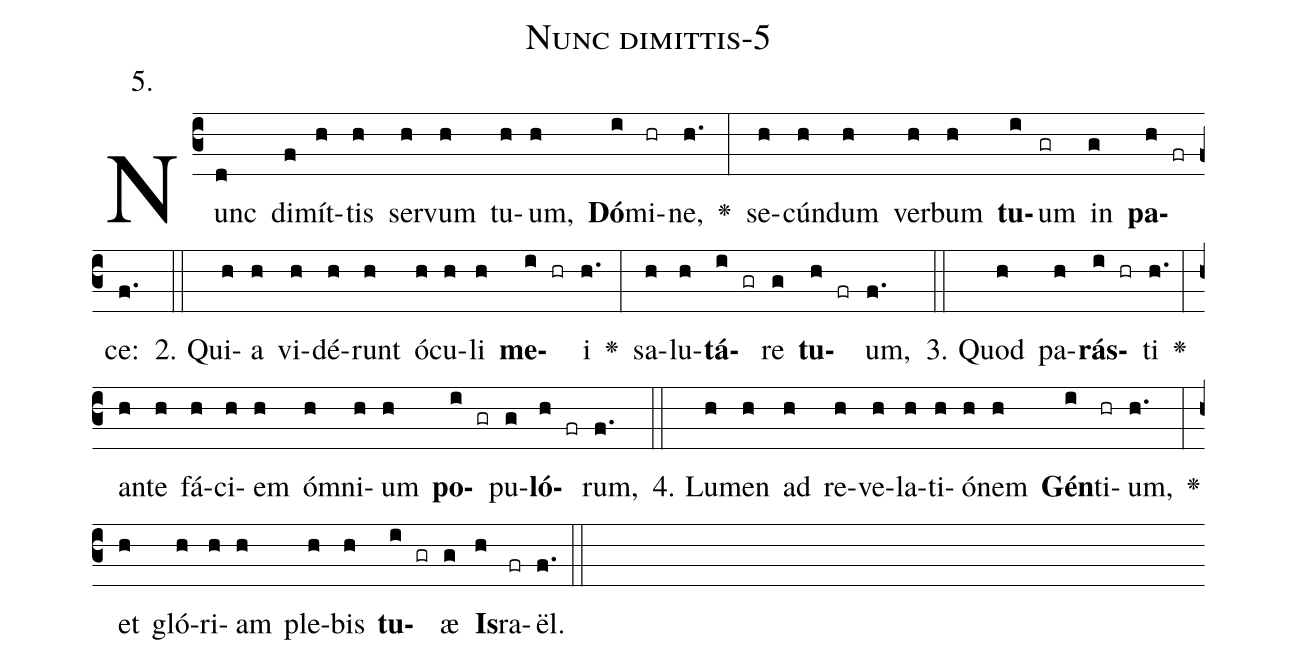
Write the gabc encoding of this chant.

name: Nunc dimittis-5;
annotation: 5.;
%%
(c3)Nunc(d) di(f)mít(h)tis(h) ser(h)vum(h) tu(h)um,(h) <b>Dó</b>(i)mi(hr)ne,(h.) <v>\greheightstar</v>(:) se(h)cún(h)dum(h) ver(h)bum(h) <b>tu</b>(i)um(gr) in(g) <b>pa</b>(h fr)ce:(f.) (::)
2. Qui(h)a(h) vi(h)dé(h)runt(h) ó(h)cu(h)li(h) <b>me</b>(i hr)i(h.) <v>\greheightstar</v>(:) sa(h)lu(h)<b>tá</b>(i gr)re(g) <b>tu</b>(h fr)um,(f.) (::)
3. Quod(h) pa(h)<b>rás</b>(i hr)ti(h.) <v>\greheightstar</v>(:) an(h)te(h) fá(h)ci(h)em(h) óm(h)ni(h)um(h) <b>po</b>(i gr)pu(g)<b>ló</b>(h fr)rum,(f.) (::)
4. Lu(h)men(h) ad(h) re(h)ve(h)la(h)ti(h)ó(h)nem(h) <b>Gén</b>(i)ti(hr)um,(h.) <v>\greheightstar</v>(:) et(h) gló(h)ri(h)am(h) ple(h)bis(h) <b>tu</b>(i gr)æ(g) <b>Is</b>(h)ra(fr)ël.(f.) (::)
